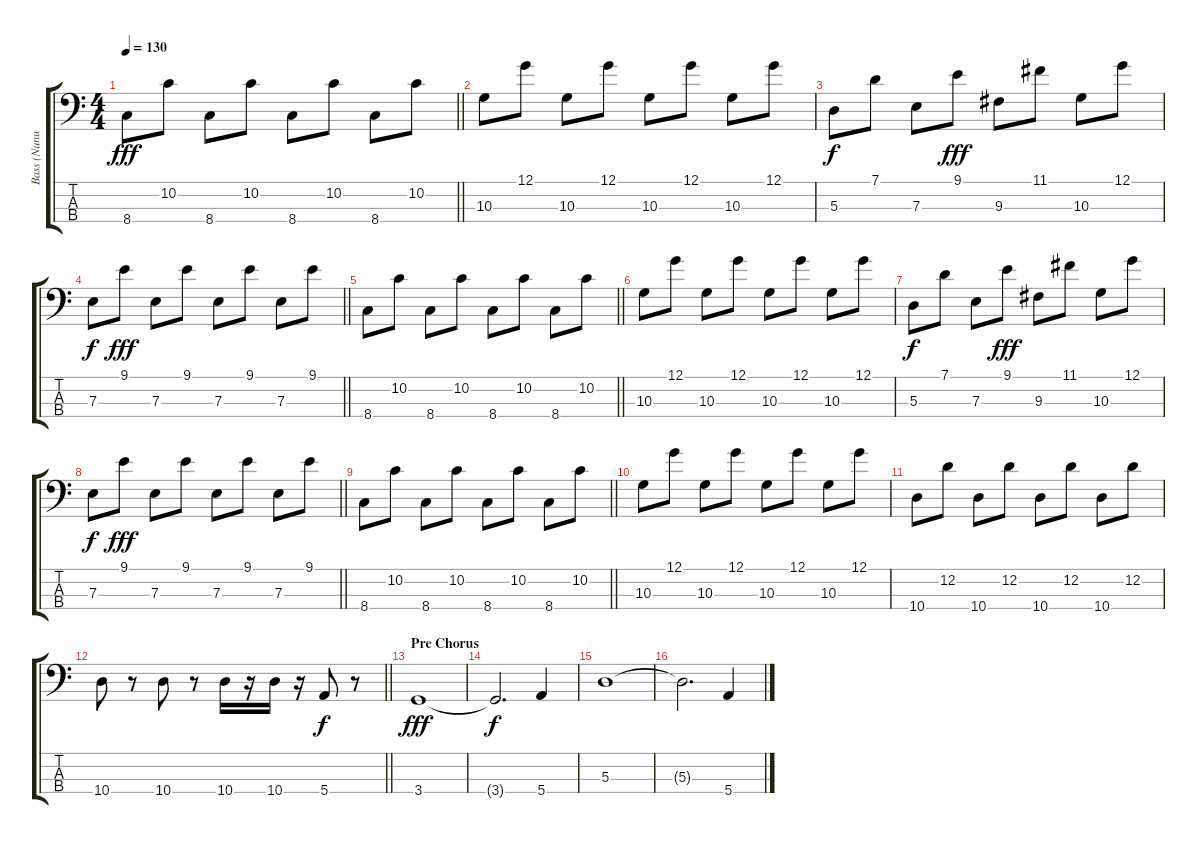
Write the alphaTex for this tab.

\track ("Bass (Nunu)" "Bass (Nunu") {instrument electricbassfinger}
\staff {score tabs}
\tuning (G2 D2 A1 E1) {hide}
\ts (4 4)
\tempo 130
\clef f4
\barLineRight lightlight
\ks c
8.4.8{dy fff} 10.2.8 8.4.8 10.2.8 8.4.8 10.2.8 8.4.8 10.2.8 |
10.3.8 12.1.8 10.3.8 12.1.8 10.3.8 12.1.8 10.3.8 12.1.8 |
5.3.8{dy f} 7.1.8 7.3.8 9.1.8{dy fff} 9.3.8 11.1.8 10.3.8 12.1.8 |
\barLineRight lightlight
7.3.8{dy f} 9.1.8{dy fff} 7.3.8 9.1.8 7.3.8 9.1.8 7.3.8 9.1.8 |
\barLineRight lightlight
8.4.8 10.2.8 8.4.8 10.2.8 8.4.8 10.2.8 8.4.8 10.2.8 |
10.3.8 12.1.8 10.3.8 12.1.8 10.3.8 12.1.8 10.3.8 12.1.8 |
5.3.8{dy f} 7.1.8 7.3.8 9.1.8{dy fff} 9.3.8 11.1.8 10.3.8 12.1.8 |
\barLineRight lightlight
7.3.8{dy f} 9.1.8{dy fff} 7.3.8 9.1.8 7.3.8 9.1.8 7.3.8 9.1.8 |
\barLineRight lightlight
8.4.8 10.2.8 8.4.8 10.2.8 8.4.8 10.2.8 8.4.8 10.2.8 |
10.3.8 12.1.8 10.3.8 12.1.8 10.3.8 12.1.8 10.3.8 12.1.8 |
10.4.8 12.2.8 10.4.8 12.2.8 10.4.8 12.2.8 10.4.8 12.2.8 |
\barLineRight lightlight
10.4.8 r.8 10.4.8 r.8 10.4.16 r.16 10.4.16 r.16 5.4.8{dy f} r.8 |
\section ("" "Pre Chorus")
3.4.1{dy fff} |
3.4{t}.2{d dy f} 5.4.4 |
5.3.1 |
5.3{t}.2{d} 5.4.4
